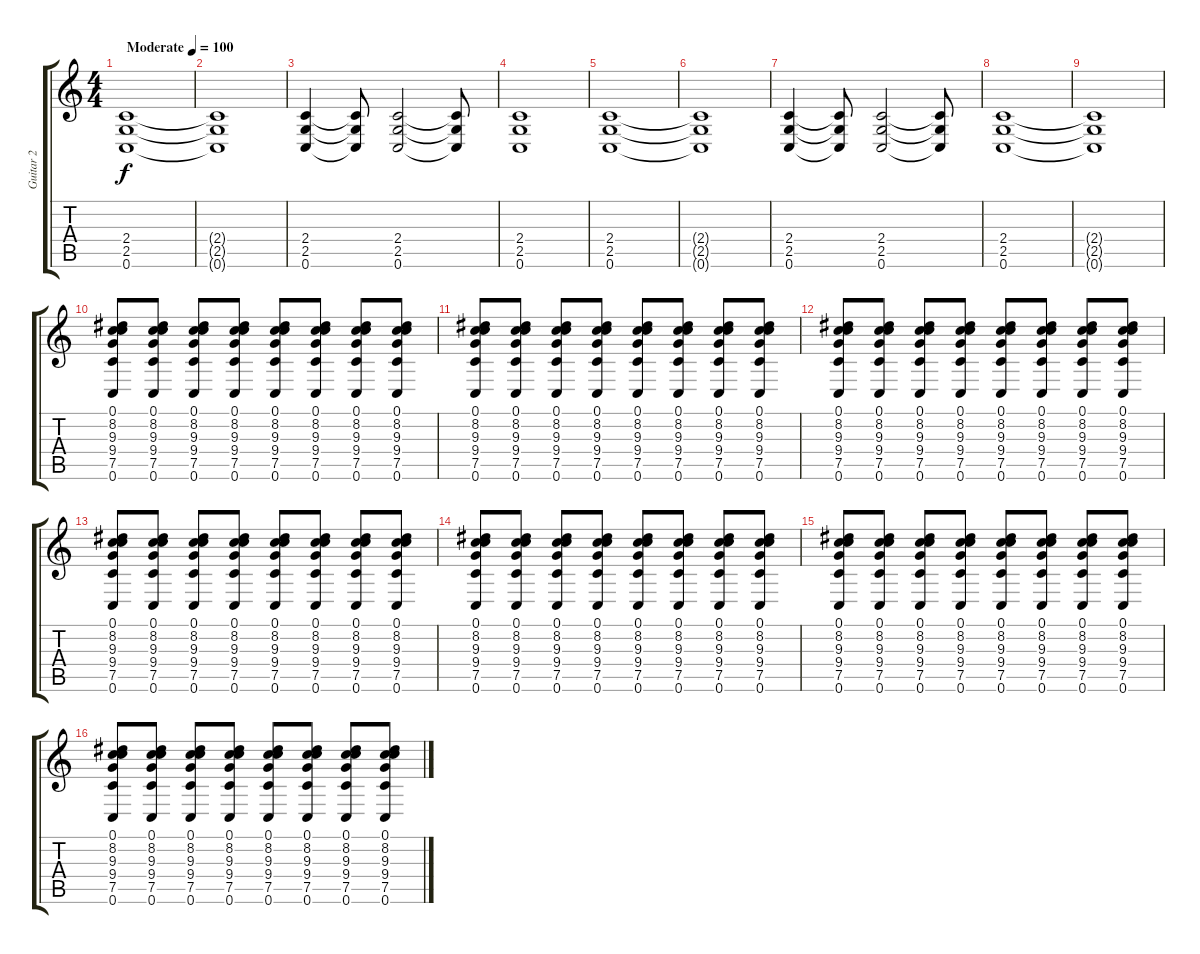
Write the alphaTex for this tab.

\track ("Guitar 2" "Guitar 2") {instrument distortionguitar}
\staff {score tabs}
\tuning (C4 G3 Eb3 Bb2 F2 C2) {hide}
\ts (4 4)
\tempo (100 "Moderate")
\clef g2
\ks c
(2.4 2.5 0.6).1{dy f instrument distortionguitar} |
(2.4{t} 2.5{t} 0.6{t}).1 |
(2.4 2.5 0.6).4 (2.4{t} 2.5{t} 0.6{t}).8 (2.4 2.5 0.6).2 (2.4{t} 2.5{t} 0.6{t}).8 |
(2.4 2.5 0.6).1 |
(2.4 2.5 0.6).1 |
(2.4{t} 2.5{t} 0.6{t}).1 |
(2.4 2.5 0.6).4 (2.4{t} 2.5{t} 0.6{t}).8 (2.4 2.5 0.6).2 (2.4{t} 2.5{t} 0.6{t}).8 |
(2.4 2.5 0.6).1 |
(2.4{t} 2.5{t} 0.6{t}).1 |
(0.1 8.2 9.3 9.4 7.5 0.6).8 (0.1 8.2 9.3 9.4 7.5 0.6).8 (0.1 8.2 9.3 9.4 7.5 0.6).8 (0.1 8.2 9.3 9.4 7.5 0.6).8 (0.1 8.2 9.3 9.4 7.5 0.6).8 (0.1 8.2 9.3 9.4 7.5 0.6).8 (0.1 8.2 9.3 9.4 7.5 0.6).8 (0.1 8.2 9.3 9.4 7.5 0.6).8 |
(0.1 8.2 9.3 9.4 7.5 0.6).8 (0.1 8.2 9.3 9.4 7.5 0.6).8 (0.1 8.2 9.3 9.4 7.5 0.6).8 (0.1 8.2 9.3 9.4 7.5 0.6).8 (0.1 8.2 9.3 9.4 7.5 0.6).8 (0.1 8.2 9.3 9.4 7.5 0.6).8 (0.1 8.2 9.3 9.4 7.5 0.6).8 (0.1 8.2 9.3 9.4 7.5 0.6).8 |
(0.1 8.2 9.3 9.4 7.5 0.6).8 (0.1 8.2 9.3 9.4 7.5 0.6).8 (0.1 8.2 9.3 9.4 7.5 0.6).8 (0.1 8.2 9.3 9.4 7.5 0.6).8 (0.1 8.2 9.3 9.4 7.5 0.6).8 (0.1 8.2 9.3 9.4 7.5 0.6).8 (0.1 8.2 9.3 9.4 7.5 0.6).8 (0.1 8.2 9.3 9.4 7.5 0.6).8 |
(0.1 8.2 9.3 9.4 7.5 0.6).8 (0.1 8.2 9.3 9.4 7.5 0.6).8 (0.1 8.2 9.3 9.4 7.5 0.6).8 (0.1 8.2 9.3 9.4 7.5 0.6).8 (0.1 8.2 9.3 9.4 7.5 0.6).8 (0.1 8.2 9.3 9.4 7.5 0.6).8 (0.1 8.2 9.3 9.4 7.5 0.6).8 (0.1 8.2 9.3 9.4 7.5 0.6).8 |
(0.1 8.2 9.3 9.4 7.5 0.6).8 (0.1 8.2 9.3 9.4 7.5 0.6).8 (0.1 8.2 9.3 9.4 7.5 0.6).8 (0.1 8.2 9.3 9.4 7.5 0.6).8 (0.1 8.2 9.3 9.4 7.5 0.6).8 (0.1 8.2 9.3 9.4 7.5 0.6).8 (0.1 8.2 9.3 9.4 7.5 0.6).8 (0.1 8.2 9.3 9.4 7.5 0.6).8 |
(0.1 8.2 9.3 9.4 7.5 0.6).8 (0.1 8.2 9.3 9.4 7.5 0.6).8 (0.1 8.2 9.3 9.4 7.5 0.6).8 (0.1 8.2 9.3 9.4 7.5 0.6).8 (0.1 8.2 9.3 9.4 7.5 0.6).8 (0.1 8.2 9.3 9.4 7.5 0.6).8 (0.1 8.2 9.3 9.4 7.5 0.6).8 (0.1 8.2 9.3 9.4 7.5 0.6).8 |
(0.1 8.2 9.3 9.4 7.5 0.6).8 (0.1 8.2 9.3 9.4 7.5 0.6).8 (0.1 8.2 9.3 9.4 7.5 0.6).8 (0.1 8.2 9.3 9.4 7.5 0.6).8 (0.1 8.2 9.3 9.4 7.5 0.6).8 (0.1 8.2 9.3 9.4 7.5 0.6).8 (0.1 8.2 9.3 9.4 7.5 0.6).8 (0.1 8.2 9.3 9.4 7.5 0.6).8
